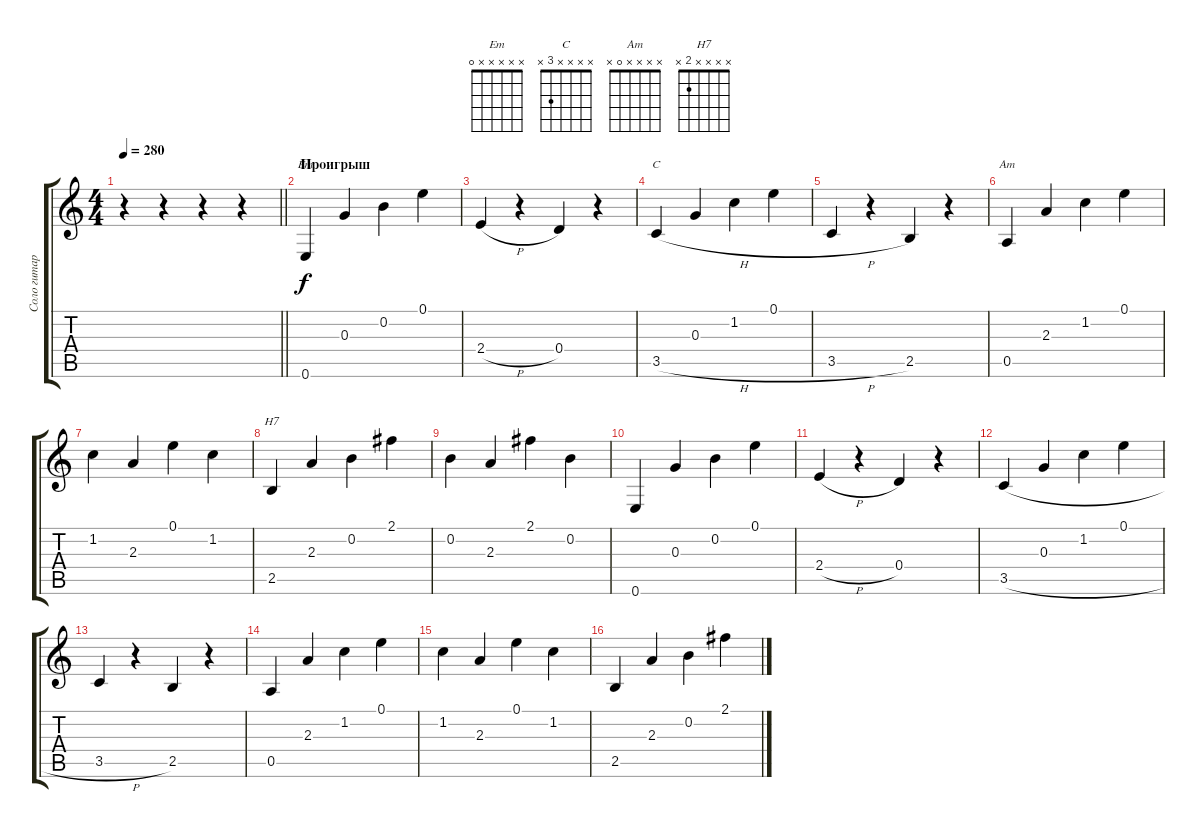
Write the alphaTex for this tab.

\track ("Соло гитара" "Соло гитар") {instrument electricguitarjazz}
\staff {score tabs}
\tuning (E4 B3 G3 D3 A2 E2) {hide}
\chord ("Em" x x x x x 0)
\chord ("C" x x x x 3 x)
\chord ("Am" x x x x 0 x)
\chord ("H7" x x x x 2 x)
\ts (4 4)
\tempo 280
\clef g2
\barLineRight lightlight
\ks c
r.4{dy f} r.4 r.4 r.4 |
\section ("" "Проигрыш ")
0.6.4{ch "Em"} 0.3.4 0.2.4 0.1.4 |
2.4{h}.4 r.4 0.4.4 r.4 |
3.5{h}.4{ch "C"} 0.3.4 1.2.4 0.1.4 |
3.5{h}.4 r.4 2.5.4 r.4 |
0.5.4{ch "Am"} 2.3.4 1.2.4 0.1.4 |
1.2.4 2.3.4 0.1.4 1.2.4 |
2.5.4{ch "H7"} 2.3.4 0.2.4 2.1.4 |
0.2.4 2.3.4 2.1.4 0.2.4 |
0.6.4 0.3.4 0.2.4 0.1.4 |
2.4{h}.4 r.4 0.4.4 r.4 |
3.5{h}.4 0.3.4 1.2.4 0.1.4 |
3.5{h}.4 r.4 2.5.4 r.4 |
0.5.4 2.3.4 1.2.4 0.1.4 |
1.2.4 2.3.4 0.1.4 1.2.4 |
2.5.4 2.3.4 0.2.4 2.1.4
